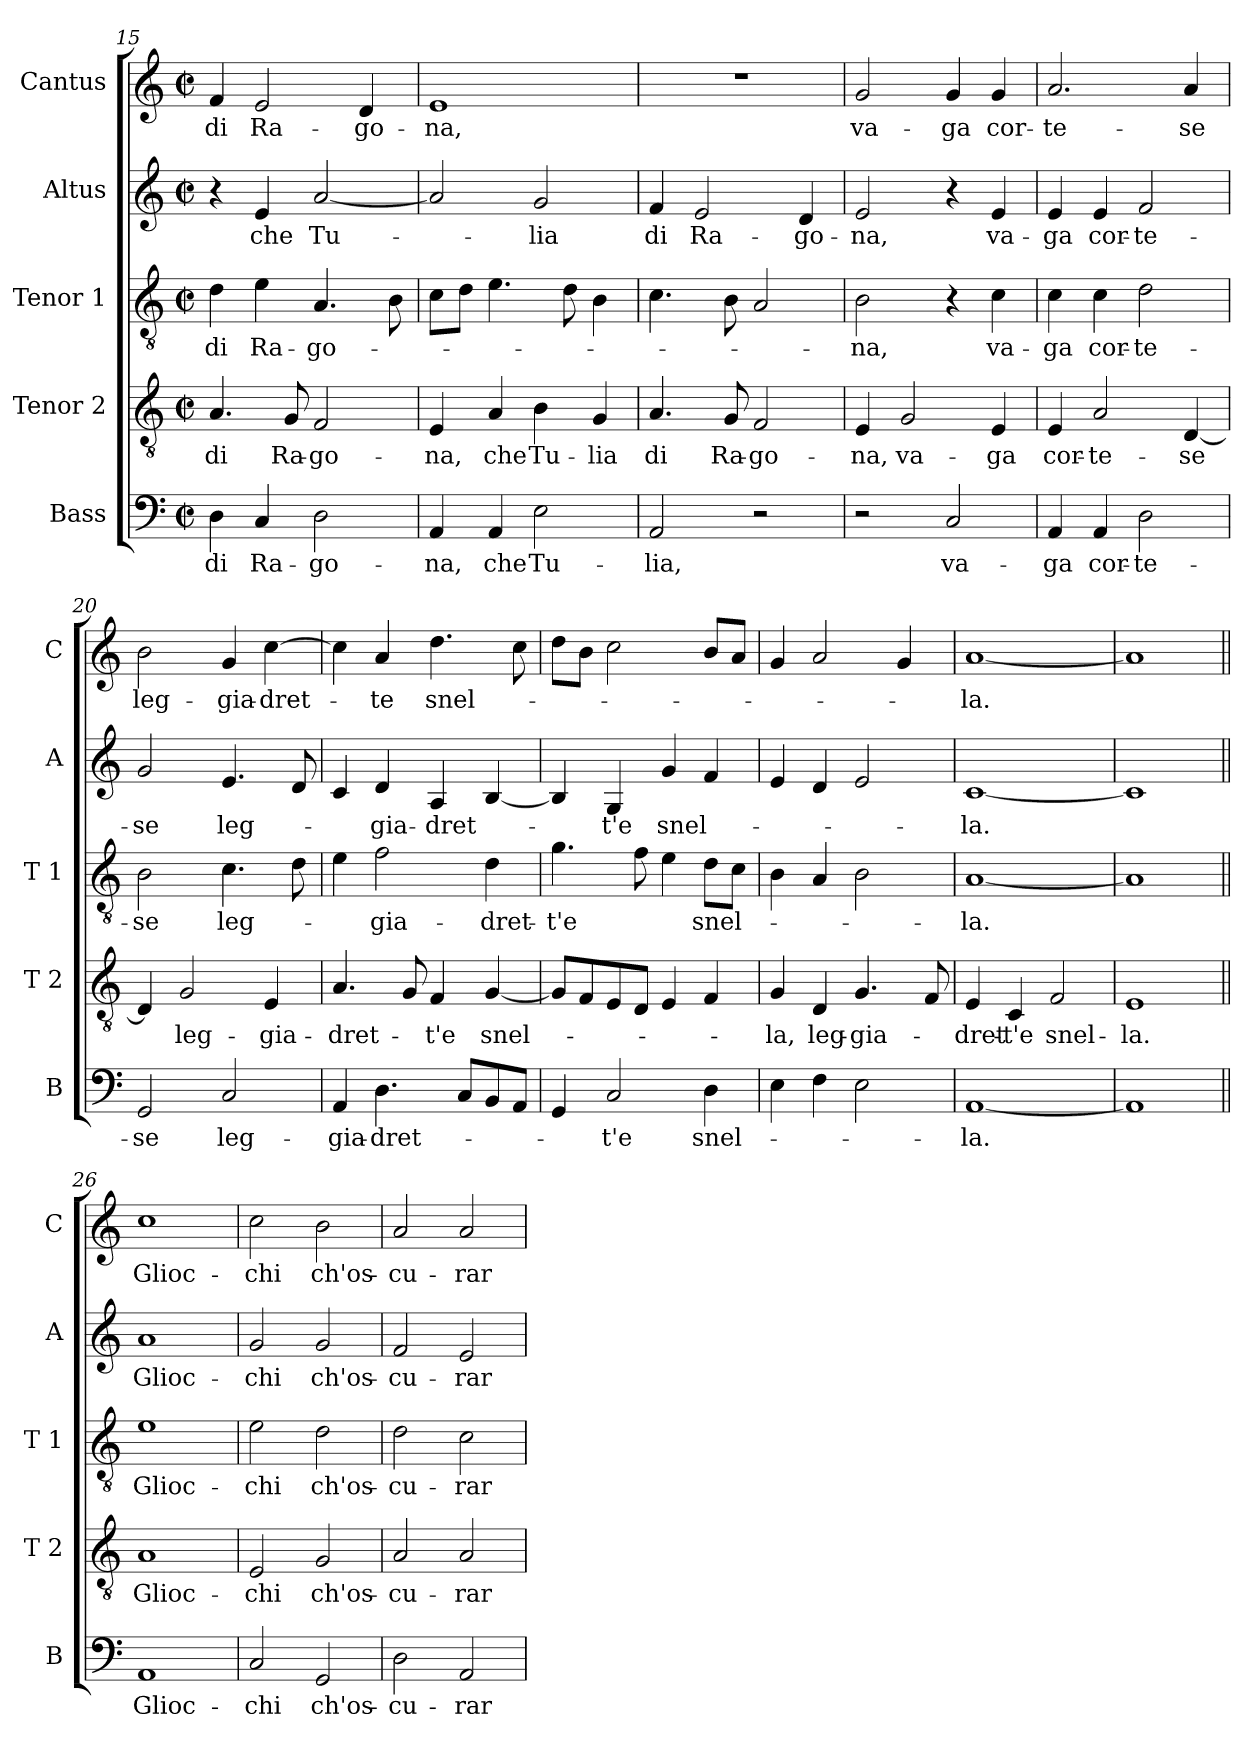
**kern	**text	**kern	**text	**kern	**text	**kern	**text	**kern	**text
*part5	*part5	*part4	*part4	*part3	*part3	*part2	*part2	*part1	*part1
*staff5	*staff5	*staff4	*staff4	*staff3	*staff3	*staff2	*staff2	*staff1	*staff1
*I"Bass	*	*I"Tenor 2	*	*I"Tenor 1	*	*I"Altus	*	*I"Cantus	*
*I'B	*	*I'T 2	*	*I'T 1	*	*I'A	*	*I'C	*
*clefF4	*	*clefGv2	*	*clefGv2	*	*clefG2	*	*clefG2	*
*k[]	*	*k[]	*	*k[]	*	*k[]	*	*k[]	*
*C:	*	*C:	*	*C:	*	*C:	*	*C:	*
*M2/2	*	*M2/2	*	*M2/2	*	*M2/2	*	*M2/2	*
*met(c|)	*	*met(c|)	*	*met(c|)	*	*met(c|)	*	*met(c|)	*
=15	=15	=15	=15	=15	=15	=15	=15	=15	=15
4D\	di	4.A/	di	4d\	di	4r	.	4f/	di
4C/	Ra-	.	.	4e\	Ra-	4e/	che	2e/	Ra-
.	.	8G/	Ra-	.	.	.	.	.	.
2D\	-go-	2F/	-go-	4.A/	-go-	[2a/	Tu-	.	.
.	.	.	.	.	.	.	.	4d/	-go-
.	.	.	.	8B\	.	.	.	.	.
!!LO:LB:g=z
=16	=16	=16	=16	=16	=16	=16	=16	=16	=16
4AA/	-na,	4E/	-na,	8c\L	.	2a/]	.	1e	-na,
.	.	.	.	8d\J	.	.	.	.	.
4AA/	che	4A/	che	4.e\	.	.	.	.	.
2E\	Tu-	4B\	Tu-	.	.	2g/	-lia	.	.
.	.	.	.	8d\	.	.	.	.	.
.	.	4G/	-lia	4B\	.	.	.	.	.
=17	=17	=17	=17	=17	=17	=17	=17	=17	=17
2AA/	-lia,	4.A/	di	4.c\	.	4f/	di	1r	.
.	.	.	.	.	.	2e/	Ra-	.	.
.	.	8G/	Ra-	8B\	.	.	.	.	.
2r	.	2F/	-go-	2A/	.	.	.	.	.
.	.	.	.	.	.	4d/	-go-	.	.
=18	=18	=18	=18	=18	=18	=18	=18	=18	=18
2r	.	4E/	-na,	2B\	-na,	2e/	-na,	2g/	va-
.	.	2G/	va-	.	.	.	.	.	.
2C/	va-	.	.	4r	.	4r	.	4g/	-ga
.	.	4E/	-ga	4c\	va-	4e/	va-	4g/	cor-
=19	=19	=19	=19	=19	=19	=19	=19	=19	=19
4AA/	-ga	4E/	cor-	4c\	-ga	4e/	-ga	2.a/	-te-
4AA/	cor-	2A/	-te-	4c\	cor-	4e/	cor-	.	.
2D\	-te-	.	.	2d\	-te-	2f/	-te-	.	.
.	.	[4D/	-se	.	.	.	.	4a/	-se
=20	=20	=20	=20	=20	=20	=20	=20	=20	=20
2GG/	-se	4D/]	.	2B\	-se	2g/	-se	2b\	leg-
.	.	2G/	leg-	.	.	.	.	.	.
2C/	leg-	.	.	4.c\	leg-	4.e/	leg-	4g/	-gia-
.	.	4E/	-gia-	.	.	.	.	[4cc\	-dret-
.	.	.	.	8d\	.	8d/	.	.	.
!!LO:LB:g=z
=21	=21	=21	=21	=21	=21	=21	=21	=21	=21
4AA/	-gia-	4.A/	-dret-	4e\	.	4c/	.	4cc\]	.
4.D\	-dret-	.	.	2f\	-gia-	4d/	-gia-	4a/	-te
.	.	8G/	.	.	.	.	.	.	.
.	.	4F/	-t'e	.	.	4A/	-dret-	4.dd\	snel-
8C/L	.	.	.	.	.	.	.	.	.
8BB/	.	[4G/	snel-	4d\	-dret-	[4B/	.	.	.
8AA/J	.	.	.	.	.	.	.	8cc\	.
=22	=22	=22	=22	=22	=22	=22	=22	=22	=22
4GG/	.	8G/L]	.	4.g\	-t'e	4B/]	.	8dd\L	.
.	.	8F/	.	.	.	.	.	8b\J	.
2C/	-t'e	8E/	.	.	.	4G/	-t'e	2cc\	.
.	.	8D/J	.	8f\	.	.	.	.	.
.	.	4E/	.	4e\	.	4g/	snel-	.	.
4D\	snel-	4F/	.	8d\L	snel-	4f/	.	8b/L	.
.	.	.	.	8c\J	.	.	.	8a/J	.
=23	=23	=23	=23	=23	=23	=23	=23	=23	=23
4E\	.	4G/	-la,	4B\	.	4e/	.	4g/	.
4F\	.	4D/	leg-	4A/	.	4d/	.	2a/	.
2E\	.	4.G/	-gia-	2B\	.	2e/	.	.	.
.	.	.	.	.	.	.	.	4g/	.
.	.	8F/	.	.	.	.	.	.	.
=24	=24	=24	=24	=24	=24	=24	=24	=24	=24
[1AA	-la.	4E/	-dret-	[1A	-la.	[1c	-la.	[1a	-la.
.	.	4C/	-t'e	.	.	.	.	.	.
.	.	2F/	snel-	.	.	.	.	.	.
=25	=25	=25	=25	=25	=25	=25	=25	=25	=25
1AA]	.	1E	-la.	1A]	.	1c]	.	1a]	.
!!LO:PB:g=z
=26||	=26||	=26||	=26||	=26||	=26||	=26||	=26||	=26||	=26||
1AA	Glioc-	1A	Glioc-	1e	Glioc-	1a	Glioc-	1cc	Glioc-
=27	=27	=27	=27	=27	=27	=27	=27	=27	=27
2C/	-chi	2E/	-chi	2e\	-chi	2g/	-chi	2cc\	-chi
2GG/	ch'os-	2G/	ch'os-	2d\	ch'os-	2g/	ch'os-	2b\	ch'os-
=28	=28	=28	=28	=28	=28	=28	=28	=28	=28
2D\	-cu-	2A/	-cu-	2d\	-cu-	2f/	-cu-	2a/	-cu-
2AA/	-rar	2A/	-rar	2c\	-rar	2e/	-rar	2a/	-rar
=	=	=	=	=	=	=	=	=	=
*-	*-	*-	*-	*-	*-	*-	*-	*-	*-
